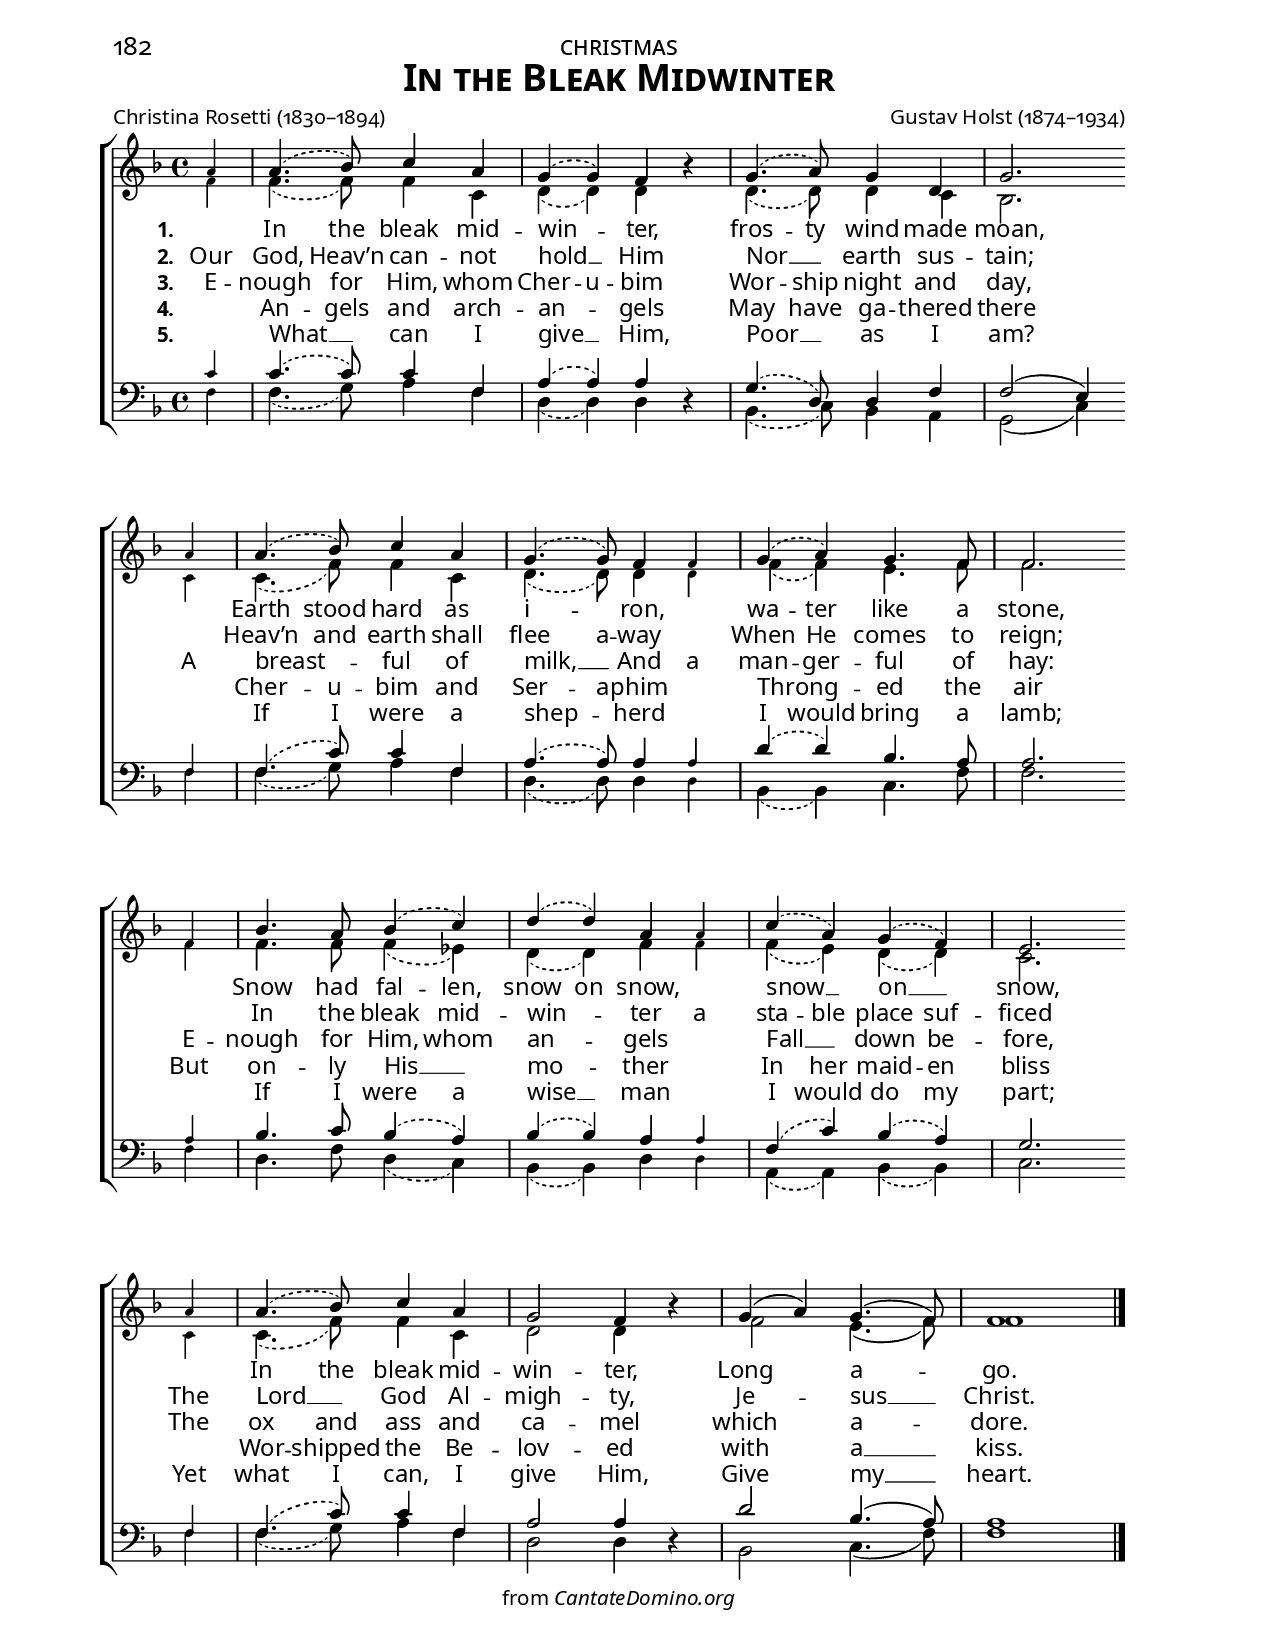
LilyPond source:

\version "2.14.2"
\include "util.ly"
\header {
  title = \markup{\override #'(font-name . "Garamond Premier Pro Semibold"){ \abs-fontsize #18 \smallCapsOldStyle"In the Bleak Midwinter"}}
  poet = \markup\oldStyleNum"Christina Rosetti (1830–1894)"
  composer = \markup\oldStyleNum"Gustav Holst (1874–1934)"
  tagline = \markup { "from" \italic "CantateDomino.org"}
}
\paper {
  %print-all-headers = ##t
  paper-height = 11\in
  paper-width = 8.5\in
  indent = 0\in
  %system-system-spacing = #'((basic-distance . 10) (padding . 0))
  system-system-spacing =
    #'((basic-distance . 0)
       (minimum-distance . 0)
       (padding . -5)
       (stretchability . 100))
  ragged-last-bottom = ##f
  ragged-bottom = ##f
  two-sided = ##t
  inner-margin = 1\in
  outer-margin = 0.75\in
  top-margin = 0.26\in
  bottom-margin = 0.25\in
  first-page-number = #182
  print-first-page-number = ##t
  headerLine = \markup{\override #'(font-name . "Garamond Premier Pro") \smallCapsOldStyle"christmas"}
  oddHeaderMarkup = \markup\fill-line{
     \override #'(font-name . "Garamond Premier Pro")\abs-fontsize #12.5
     \combine 
        \fill-line{"" \on-the-fly #print-page-number-check-first
        \oldStylePageNum""
        }
        \fill-line{\headerLine}
  }
  evenHeaderMarkup = \markup {
     \override #'(font-name . "Garamond Premier Pro")\abs-fontsize #12.5
     \combine
        \on-the-fly #print-page-number-check-first
        \oldStylePageNum""
        \fill-line{\headerLine}
  }
}
#(set-global-staff-size 18) \paper{ #(define fonts (make-pango-font-tree "Garamond Premier Pro" "Garamond Premier Pro" "Garamond Premier Pro" (/ 18 20))) }
global = {
  \key f \major
  \time 4/4
}

sopMusic = \relative c'' {
  \partial 4 \teeny a4 | \normalsize
  \slurDashed
  a4.( bes8) c4 a |
  g4( g) f bes\rest |
  g4.( a8) g4 d |
  g2. \bar""\break \teeny a4 | \normalsize
  
  a4.( bes8) c4 a |
  g4.( g8) f4 \teeny f | \normalsize
  g4( a) g4. f8 |
  f2. \bar""\break \teeny f4 | \normalsize
  
  bes4. a8 bes4( c) |
  d( d) a \teeny a | \normalsize
  c( a) g( f) |
  e2. \bar""\break \teeny a4 | \normalsize
  
  a4.( bes8) c4 a |
  g2 f4 bes\rest |
  \slurSolid g4( a) g4.( f8) |
  f1 \bar "|."
}
sopWords = \lyricmode {
  
}

altoMusic = \relative c' {
  \partial 4 \teeny f4 | \normalsize
  \slurDashed f4.( f8) f4 c |
  d4( d) d s |
  d4.( d8) d4 c |
  bes2. \teeny c4 | \normalsize
  
  c4.( f8) f4 c |
  d4.( d8) d4 \teeny d | \normalsize
  f4( f) e4. f8 |
  f2. \teeny f4 | \normalsize
  
  f4. f8 f4( ees4) |
  d( d) f \teeny f | \normalsize
  f( e) d( d) |
  c2. \teeny c4 | \normalsize
  
  c4.( f8) f4 c |
  d2 d4 s |
  \slurSolid f2 e4.( f8) |
  f1 \bar "|."
}
altoWords = \lyricmode {
  \dropLyricsXI
  \set stanza = #"1. "
  \set ignoreMelismata = ##t
  "" In the bleak mid -- win -- _ ter,
  fros -- ty wind made moan, ""
  Earth stood hard as i -- _ ron, ""
  wa -- ter like a stone, ""
  Snow had fal -- len, snow on snow, ""
  snow __ _ on __ _ snow, ""
  In the bleak mid -- win -- 
  \set associatedVoice = "tenors"
  ter,
  Long a -- _ go.
}
altoWordsII = \lyricmode {
  \dropLyricsXI
  \set stanza = #"2. "
  \set ignoreMelismata = ##t
  Our God, Heav’n can -- not hold
__
  _ Him
  Nor __ _ earth sus -- tain; ""
  Heav’n and earth shall flee a -- way ""
  When He comes to reign; ""
  In the bleak mid -- win -- _ ter a sta -- ble place suf -- ficed
  The Lord __ _ God Al -- migh -- 
  \set associatedVoice = "tenors"
  ty,
  Je -- sus __ _ Christ.
}
altoWordsIII = \lyricmode {
  \dropLyricsXI
  \set stanza = #"3. "
  \set ignoreMelismata = ##t
  E -- nough for Him, whom Cher -- u -- bim
  Wor -- ship night and day,
  A breast -- _ ful of milk, __ _
  And a man -- ger -- ful of hay:
  E -- nough for Him, whom an -- _ gels ""
  Fall __ _ down be -- fore,
  The ox and ass and ca -- 
  \set associatedVoice = "tenors"
  mel which a -- _ dore.
}
altoWordsIV = \lyricmode {
  \dropLyricsXI
\set ignoreMelismata = ##t
  \set stanza = #"4. "
  "" An -- gels and arch -- an -- _ gels May have ga -- thered there ""
  Cher -- u -- bim and Ser -- a -- phim ""
  Throng -- _ ed the air
  But on -- ly His __ _ mo -- _ ther ""
  In her maid -- en bliss ""
  Wor -- shipped the Be -- lov -- 
  \set associatedVoice = "tenors"
  ed with a __ _ kiss.
}
altoWordsV = \lyricmode {
  \dropLyricsXI
\set ignoreMelismata = ##t
  \set stanza = #"5. "
  "" What __ _ can I give __ _ Him,
  Poor __ _ as I am? ""
  If I were a shep -- _ herd ""
  I would bring a lamb; ""
  If I were a wise __ _ man ""
  I would do my part;
  Yet what I can, I give 
  \set associatedVoice = "tenors"
  Him,
  Give my __ _ heart.
}

tenorMusic = \relative c' {
  \partial 4 \teeny c4 | \normalsize
  \slurDashed c4.( c8) c4 f, |
  a( a) a s |
  g4.( d8) d4 f |
  \slurSolid f2( e4) \teeny f | \normalsize
  
  \slurDashed f4.( c'8) c4 f, |
  a4.( a8) a4 \teeny a | \normalsize
  d( d) bes4. a8 |
  a2. \teeny a4 | \normalsize
  
  bes4. c8 bes4( a) |
  bes( bes) a \teeny a | \normalsize
  f( c') bes( a) |
  g2. \teeny f4 | \normalsize
  
  f4.( c'8) c4 f, |
  a2 a4 s |
  \slurSolid d2 bes4.( a8) |
  a1 \bar "|."
}
tenorWords = \lyricmode {

}

bassMusic = \relative c {
  \partial 4 \teeny f4 | \normalsize
  \slurDashed f4.( g8) a4 f |
  d( d) d d\rest |
  bes4.( c8) bes4 a |
  \slurSolid g2( c4) \teeny f | \normalsize
  
  \slurDashed f4.( g8) a4 f |
  d4.( d8) d4 \teeny d | \normalsize
  bes( bes) c4. f8 |
  f2. \teeny f4 | \normalsize
  
  d4. f8 d4( c) |
  bes( bes) d \teeny d | \normalsize
  a( a) bes( bes) |
  c2. \teeny f4 | \normalsize
  
  f4.( g8) a4 f |
  d2 d4 d\rest |
  \slurSolid bes2 c4.( f8) |
  f1 \bar "|."
}
bassWords = \lyricmode {

}

\score {
  <<
   \new ChoirStaff <<
    \new Staff = women <<
      \new Voice = "sopranos" { \voiceOne << \global \sopMusic >> }
      \new Voice = "altos" { \voiceTwo << \global \altoMusic >> }
    >>
   \new Staff = men <<
      \clef bass
      \new Voice = "tenors" { \voiceOne << \global \tenorMusic >> }
      \new Voice = "basses" { \voiceTwo << \global \bassMusic >> }
    >>
    \new Lyrics \with { alignAboveContext = #"women" \override VerticalAxisGroup #'nonstaff-relatedstaff-spacing = #'((basic-distance . 1))} \lyricsto "sopranos" \sopWords
    \new Lyrics = "altosV"  \with { alignBelowContext = #"women" } \lyricsto "sopranos" \altoWordsV
    \new Lyrics = "altosIV"  \with { alignBelowContext = #"women" } \lyricsto "sopranos" \altoWordsIV
    \new Lyrics = "altosIII"  \with { alignBelowContext = #"women" } \lyricsto "sopranos" \altoWordsIII
    \new Lyrics = "altosII"  \with { alignBelowContext = #"women" } \lyricsto "sopranos" \altoWordsII
    \new Lyrics = "altos"  \with { alignBelowContext = #"women" \override VerticalAxisGroup #'nonstaff-relatedstaff-spacing = #'((padding . -0.9))  } \lyricsto "sopranos" \altoWords
    \new Lyrics \with { alignAboveContext = #"men" \override VerticalAxisGroup #'nonstaff-relatedstaff-spacing = #'((basic-distance . 1)) } \lyricsto "tenors" \tenorWords
    \new Lyrics \with { alignBelowContext = #"men" \override VerticalAxisGroup #'nonstaff-relatedstaff-spacing = #'((basic-distance . 1)) } \lyricsto "basses" \bassWords
  >>
%    \new PianoStaff << \new Staff { \new Voice { \pianoRH } } \new Staff { \clef "bass" \pianoLH } >>
  >>
  \layout {
  \context {
    \Lyrics
    \override LyricText #'font-size = #1.3
  }
    \context {
      \Score
      %\override SpacingSpanner #'base-shortest-duration = #(ly:make-moment 1 8)
      %\override SpacingSpanner #'common-shortest-duration = #(ly:make-moment 1 4)
    }
    \context {
      % Remove all empty staves
      % \Staff \RemoveEmptyStaves \override VerticalAxisGroup #'remove-first = ##t
    }
    \context {
      \Lyrics
      \override LyricText #'X-offset = #center-on-word
    }
  }
}

